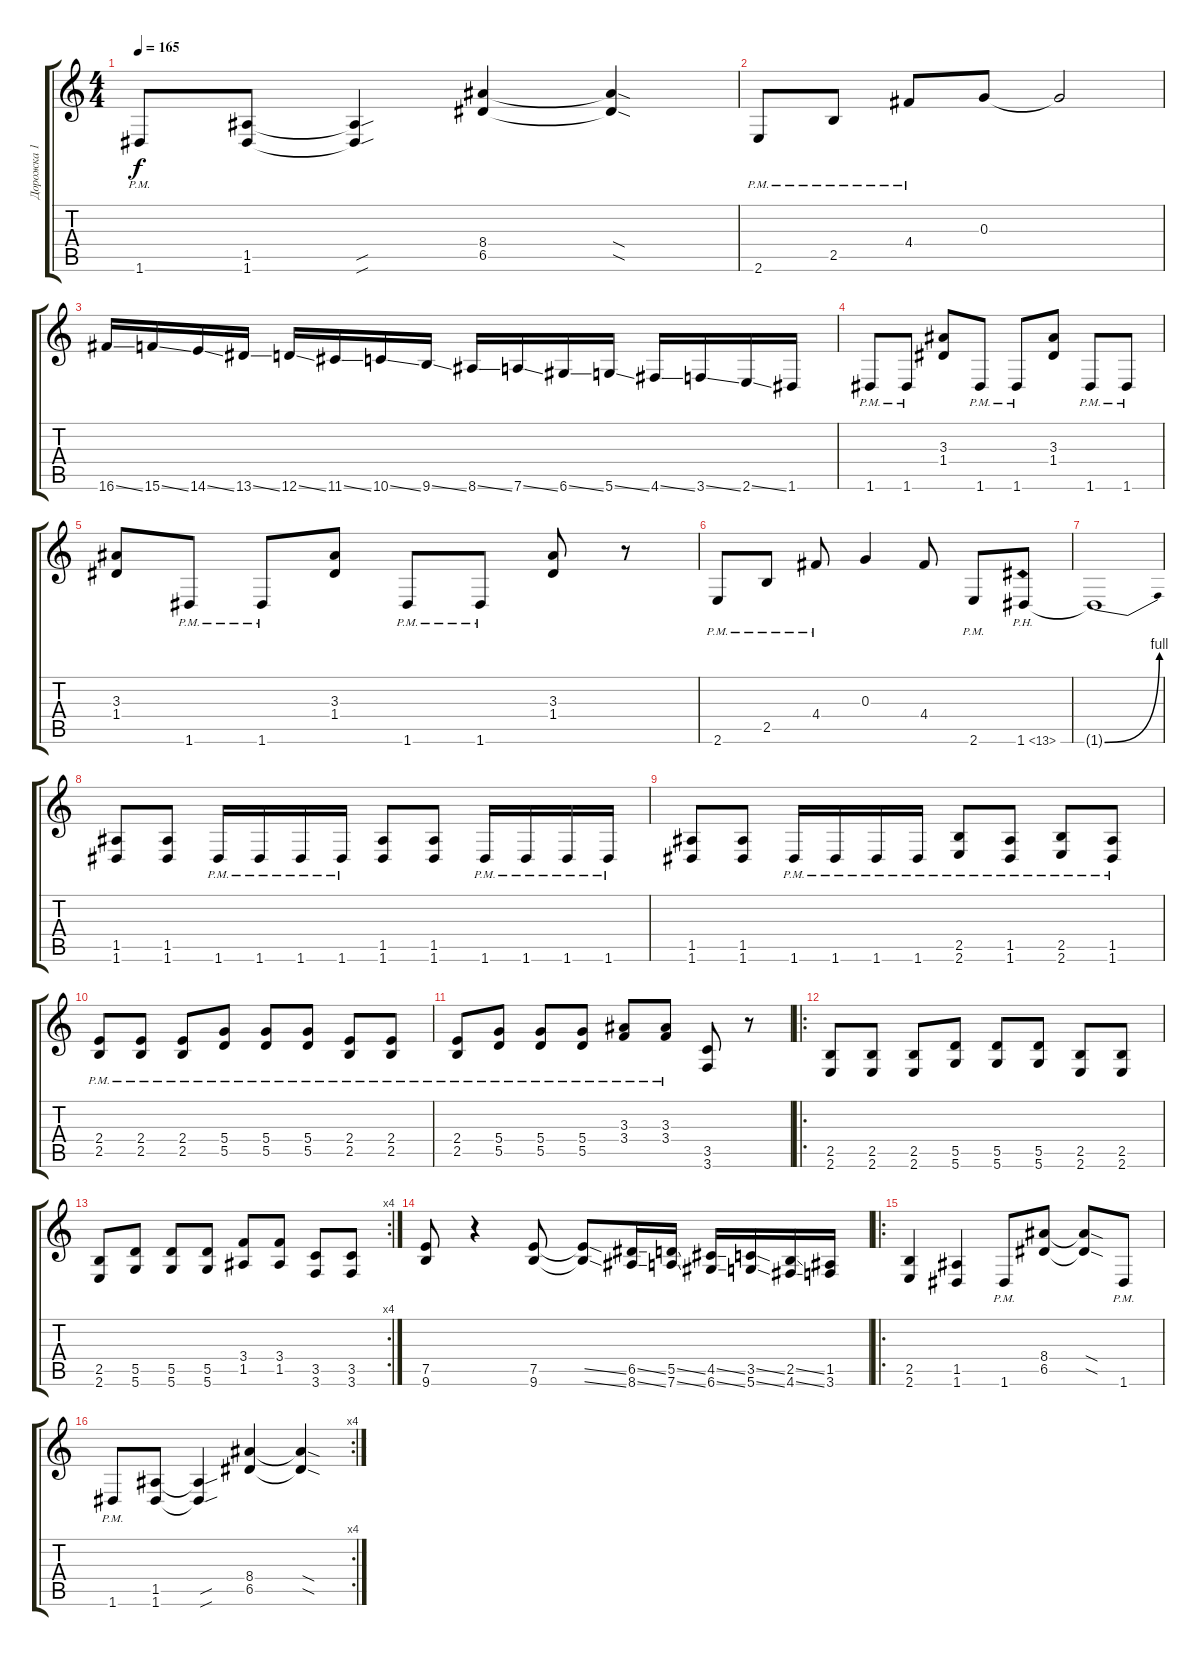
\track ("Дорожка 1" "Дорожка 1") {instrument distortionguitar}
\staff {score tabs}
\tuning (E4 B3 G3 D3 A2 D2) {hide}
\ts (4 4)
\tempo 165
\clef g2
\ks c
1.6{pm}.8{dy f} (1.5 1.6).8 (1.5{sou t} 1.6{sou t}).4 (8.4 6.5).4 (8.4{sod t} 6.5{sod t}).4 |
2.6{pm}.8 2.5{pm}.8 4.4{pm}.8 0.3.8 0.3{t}.2 |
16.6{ss}.16 15.6{ss}.16 14.6{ss}.16 13.6{ss}.16 12.6{ss}.16 11.6{ss}.16 10.6{ss}.16 9.6{ss}.16 8.6{ss}.16 7.6{ss}.16 6.6{ss}.16 5.6{ss}.16 4.6{ss}.16 3.6{ss}.16 2.6{ss}.16 1.6.16 |
1.6{pm}.8 1.6{pm}.8 (3.3 1.4).8 1.6{pm}.8 1.6{pm}.8 (3.3 1.4).8 1.6{pm}.8 1.6{pm}.8 |
(3.3 1.4).8 1.6{pm}.8 1.6{pm}.8 (3.3 1.4).8 1.6{pm}.8 1.6{pm}.8 (3.3 1.4).8 r.8 |
2.6{pm}.8 2.5{pm}.8 4.4{pm}.8 0.3.4 4.4.8 2.6{pm}.8 1.6{ph 12}.8 |
1.6{be (bend 0 0 60 4) t}.1 |
(1.5 1.6).8 (1.5 1.6).8 1.6{pm}.16 1.6{pm}.16 1.6{pm}.16 1.6{pm}.16 (1.5 1.6).8 (1.5 1.6).8 1.6{pm}.16 1.6{pm}.16 1.6{pm}.16 1.6{pm}.16 |
(1.5 1.6).8 (1.5 1.6).8 1.6{pm}.16 1.6{pm}.16 1.6{pm}.16 1.6{pm}.16 (2.5{pm} 2.6{pm}).8 (1.5{pm} 1.6{pm}).8 (2.5{pm} 2.6{pm}).8 (1.5{pm} 1.6{pm}).8 |
(2.4{pm} 2.5{pm}).8 (2.4{pm} 2.5{pm}).8 (2.4{pm} 2.5{pm}).8 (5.4{pm} 5.5{pm}).8 (5.4{pm} 5.5{pm}).8 (5.4{pm} 5.5{pm}).8 (2.4{pm} 2.5{pm}).8 (2.4{pm} 2.5{pm}).8 |
(2.4{pm} 2.5{pm}).8 (5.4{pm} 5.5{pm}).8 (5.4{pm} 5.5{pm}).8 (5.4{pm} 5.5{pm}).8 (3.3{pm} 3.4{pm}).8 (3.3{pm} 3.4{pm}).8 (3.5 3.6).8 r.8 |
\ro
(2.5 2.6).8 (2.5 2.6).8 (2.5 2.6).8 (5.5 5.6).8 (5.5 5.6).8 (5.5 5.6).8 (2.5 2.6).8 (2.5 2.6).8 |
\rc 4
(2.5 2.6).8 (5.5 5.6).8 (5.5 5.6).8 (5.5 5.6).8 (3.4 1.5).8 (3.4 1.5).8 (3.5 3.6).8 (3.5 3.6).8 |
(7.5 9.6).8 r.4 (7.5 9.6).8 (7.5{ss t} 9.6{ss t}).8 (6.5{ss} 8.6{ss}).16 (5.5{ss} 7.6{ss}).16 (4.5{ss} 6.6{ss}).16 (3.5{ss} 5.6{ss}).16 (2.5{ss} 4.6{ss}).16 (1.5 3.6).16 |
\ro
(2.5 2.6).4 (1.5 1.6).4 1.6{pm}.8 (8.4 6.5).8 (8.4{sod t} 6.5{sod t}).8 1.6{pm}.8 |
\rc 4
1.6{pm}.8 (1.5 1.6).8 (1.5{sou t} 1.6{sou t}).4 (8.4 6.5).4 (8.4{sod t} 6.5{sod t}).4
